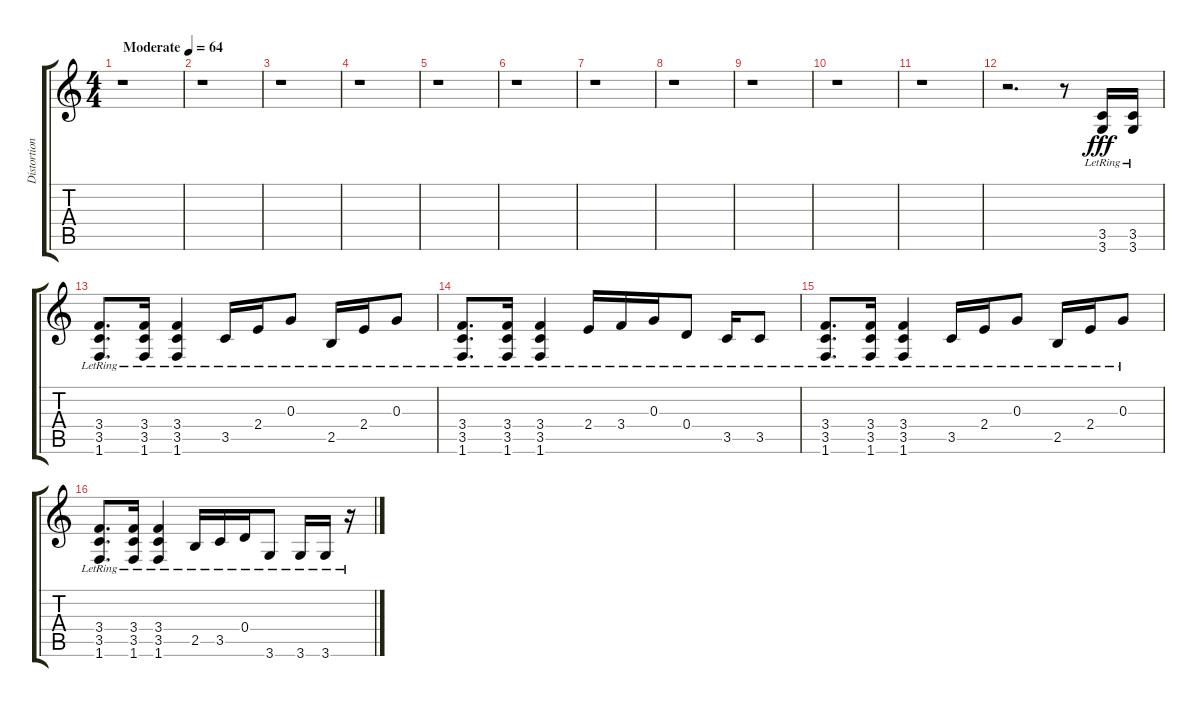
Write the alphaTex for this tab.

\track ("Distortion Chorus Guitar" "Distortion") {instrument overdrivenguitar}
\staff {score tabs}
\tuning (E4 B3 G3 D3 A2 E2) {hide}
\ts (4 4)
\tempo (64 "Moderate")
\clef g2
\ks c
r.1{dy fff instrument overdrivenguitar} |
r.1 |
r.1 |
r.1 |
r.1 |
r.1 |
r.1 |
r.1 |
r.1 |
r.1 |
r.1 |
r.2{d} r.8 (3.5{lr} 3.6{lr}).16 (3.5{lr} 3.6{lr}).16 |
(3.4{lr} 3.5{lr} 1.6{lr}).8{d} (3.4{lr} 3.5{lr} 1.6{lr}).16 (3.4{lr} 3.5{lr} 1.6{lr}).4 3.5{lr}.16 2.4{lr}.16 0.3{lr}.8 2.5{lr}.16 2.4{lr}.16 0.3{lr}.8 |
(3.4{lr} 3.5{lr} 1.6{lr}).8{d} (3.4{lr} 3.5{lr} 1.6{lr}).16 (3.4{lr} 3.5{lr} 1.6{lr}).4 2.4{lr}.16 3.4{lr}.16 0.3{lr}.16 0.4{lr}.8 3.5{lr}.16 3.5{lr}.8 |
(3.4{lr} 3.5{lr} 1.6{lr}).8{d} (3.4{lr} 3.5{lr} 1.6{lr}).16 (3.4{lr} 3.5{lr} 1.6{lr}).4 3.5{lr}.16 2.4{lr}.16 0.3{lr}.8 2.5{lr}.16 2.4{lr}.16 0.3{lr}.8 |
(3.4{lr} 3.5{lr} 1.6{lr}).8{d} (3.4{lr} 3.5{lr} 1.6{lr}).16 (3.4{lr} 3.5{lr} 1.6{lr}).4 2.5{lr}.16 3.5{lr}.16 0.4{lr}.16 3.6{lr}.8 3.6{lr}.16 3.6{lr}.16 r.16
